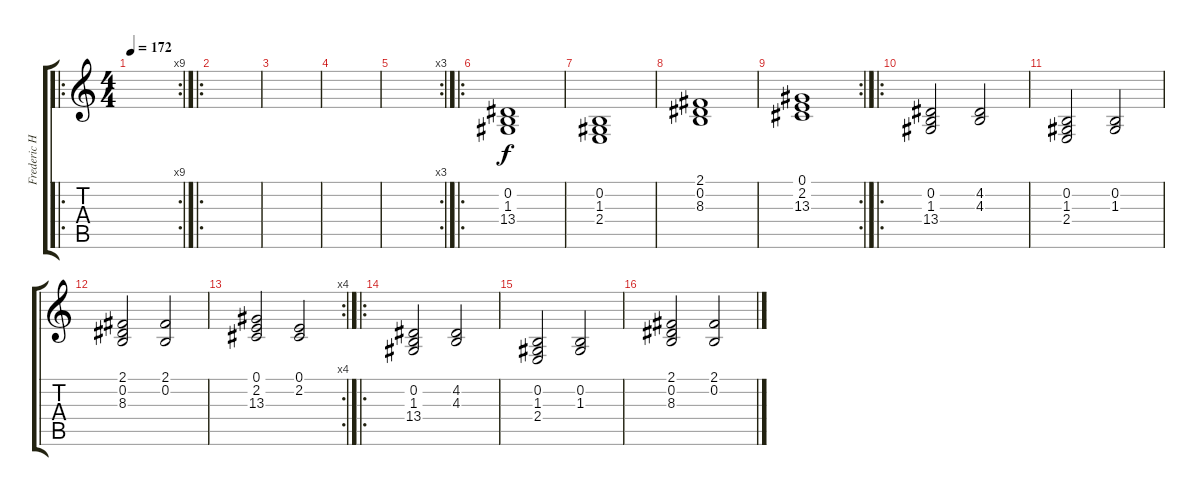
\track ("Frederic Helmer" "Frederic H") {instrument stringensemble1}
\staff {score tabs}
\tuning (E4 B3 G3 D3 A2 E2) {hide}
\ro
\rc 9
\ts (4 4)
\tempo 172
\clef g2
\ks c
|
\ro
|
|
|
\rc 3
|
\ro
(0.2 1.3 13.4).1 |
(0.2 1.3 2.4).1 |
(2.1 0.2 8.3).1 |
\rc 2
(0.1 2.2 13.3).1 |
\ro
(0.2 1.3 13.4).2{volume 11} (4.2 4.3).2{volume 16} |
(0.2 1.3 2.4).2{volume 11} (0.2 1.3).2{volume 16} |
(2.1 0.2 8.3).2{volume 11} (2.1 0.2).2{volume 16} |
\rc 4
(0.1 2.2 13.3).2{volume 11} (0.1 2.2).2{volume 16} |
\ro
(0.2 1.3 13.4).2{volume 11} (4.2 4.3).2{volume 16} |
(0.2 1.3 2.4).2{volume 11} (0.2 1.3).2{volume 16} |
(2.1 0.2 8.3).2{volume 11} (2.1 0.2).2{volume 16}
